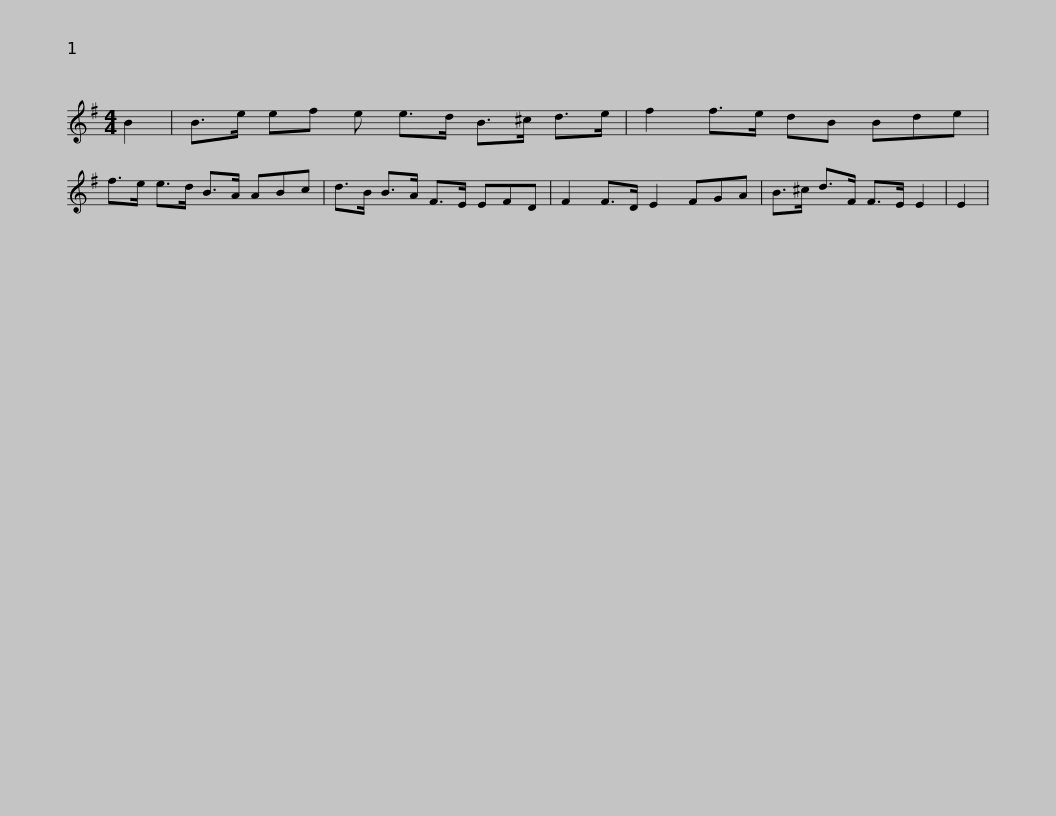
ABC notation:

X:1
L:1/8
M:4/4
I:linebreak $
K:G
V:1 treble
V:1
 B2 | B>e ef e e>d B>^c d>e | f2 f>e dB Bde | f>e e>d B>A ABc | d>B B>A F>E EFD |$ %5
 F2 F>D E2 FGA | B>^c d>F F>E E2 | E2 | %8
